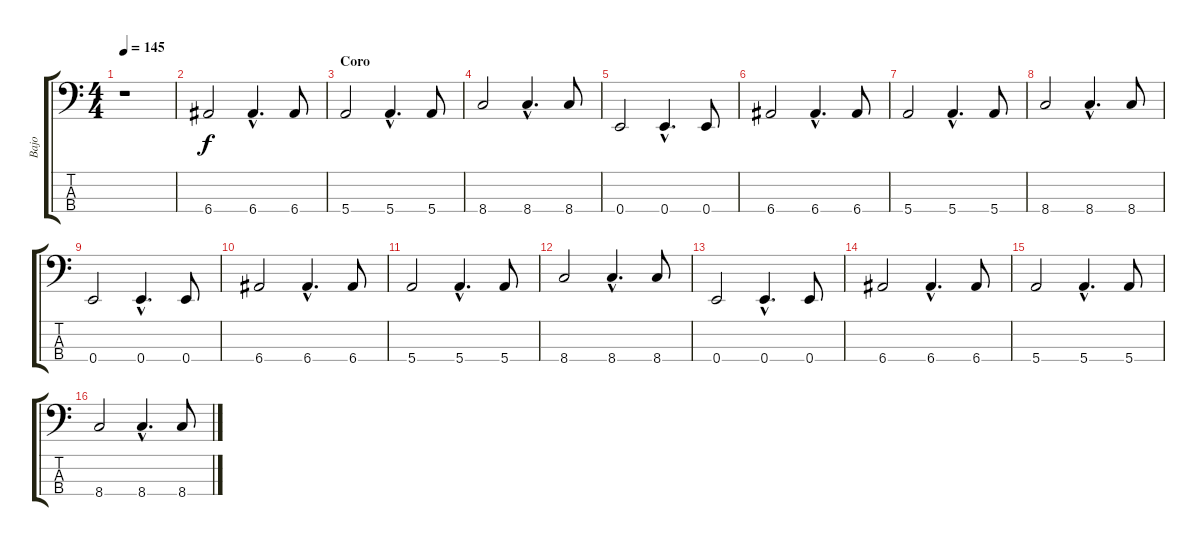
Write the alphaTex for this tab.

\track ("Bajo" "Bajo") {instrument electricbassfinger}
\staff {score tabs}
\tuning (G2 D2 A1 E1) {hide}
\ts (4 4)
\tempo 145
\clef f4
\ks c
r.1{dy f} |
6.4.2 6.4{hac}.4{d} 6.4.8 |
\section ("" "Coro")
5.4.2 5.4{hac}.4{d} 5.4.8 |
8.4.2 8.4{hac}.4{d} 8.4.8 |
0.4.2 0.4{hac}.4{d} 0.4.8 |
6.4.2 6.4{hac}.4{d} 6.4.8 |
5.4.2 5.4{hac}.4{d} 5.4.8 |
8.4.2 8.4{hac}.4{d} 8.4.8 |
0.4.2 0.4{hac}.4{d} 0.4.8 |
6.4.2 6.4{hac}.4{d} 6.4.8 |
5.4.2 5.4{hac}.4{d} 5.4.8 |
8.4.2 8.4{hac}.4{d} 8.4.8 |
0.4.2 0.4{hac}.4{d} 0.4.8 |
6.4.2 6.4{hac}.4{d} 6.4.8 |
5.4.2 5.4{hac}.4{d} 5.4.8 |
8.4.2 8.4{hac}.4{d} 8.4.8
